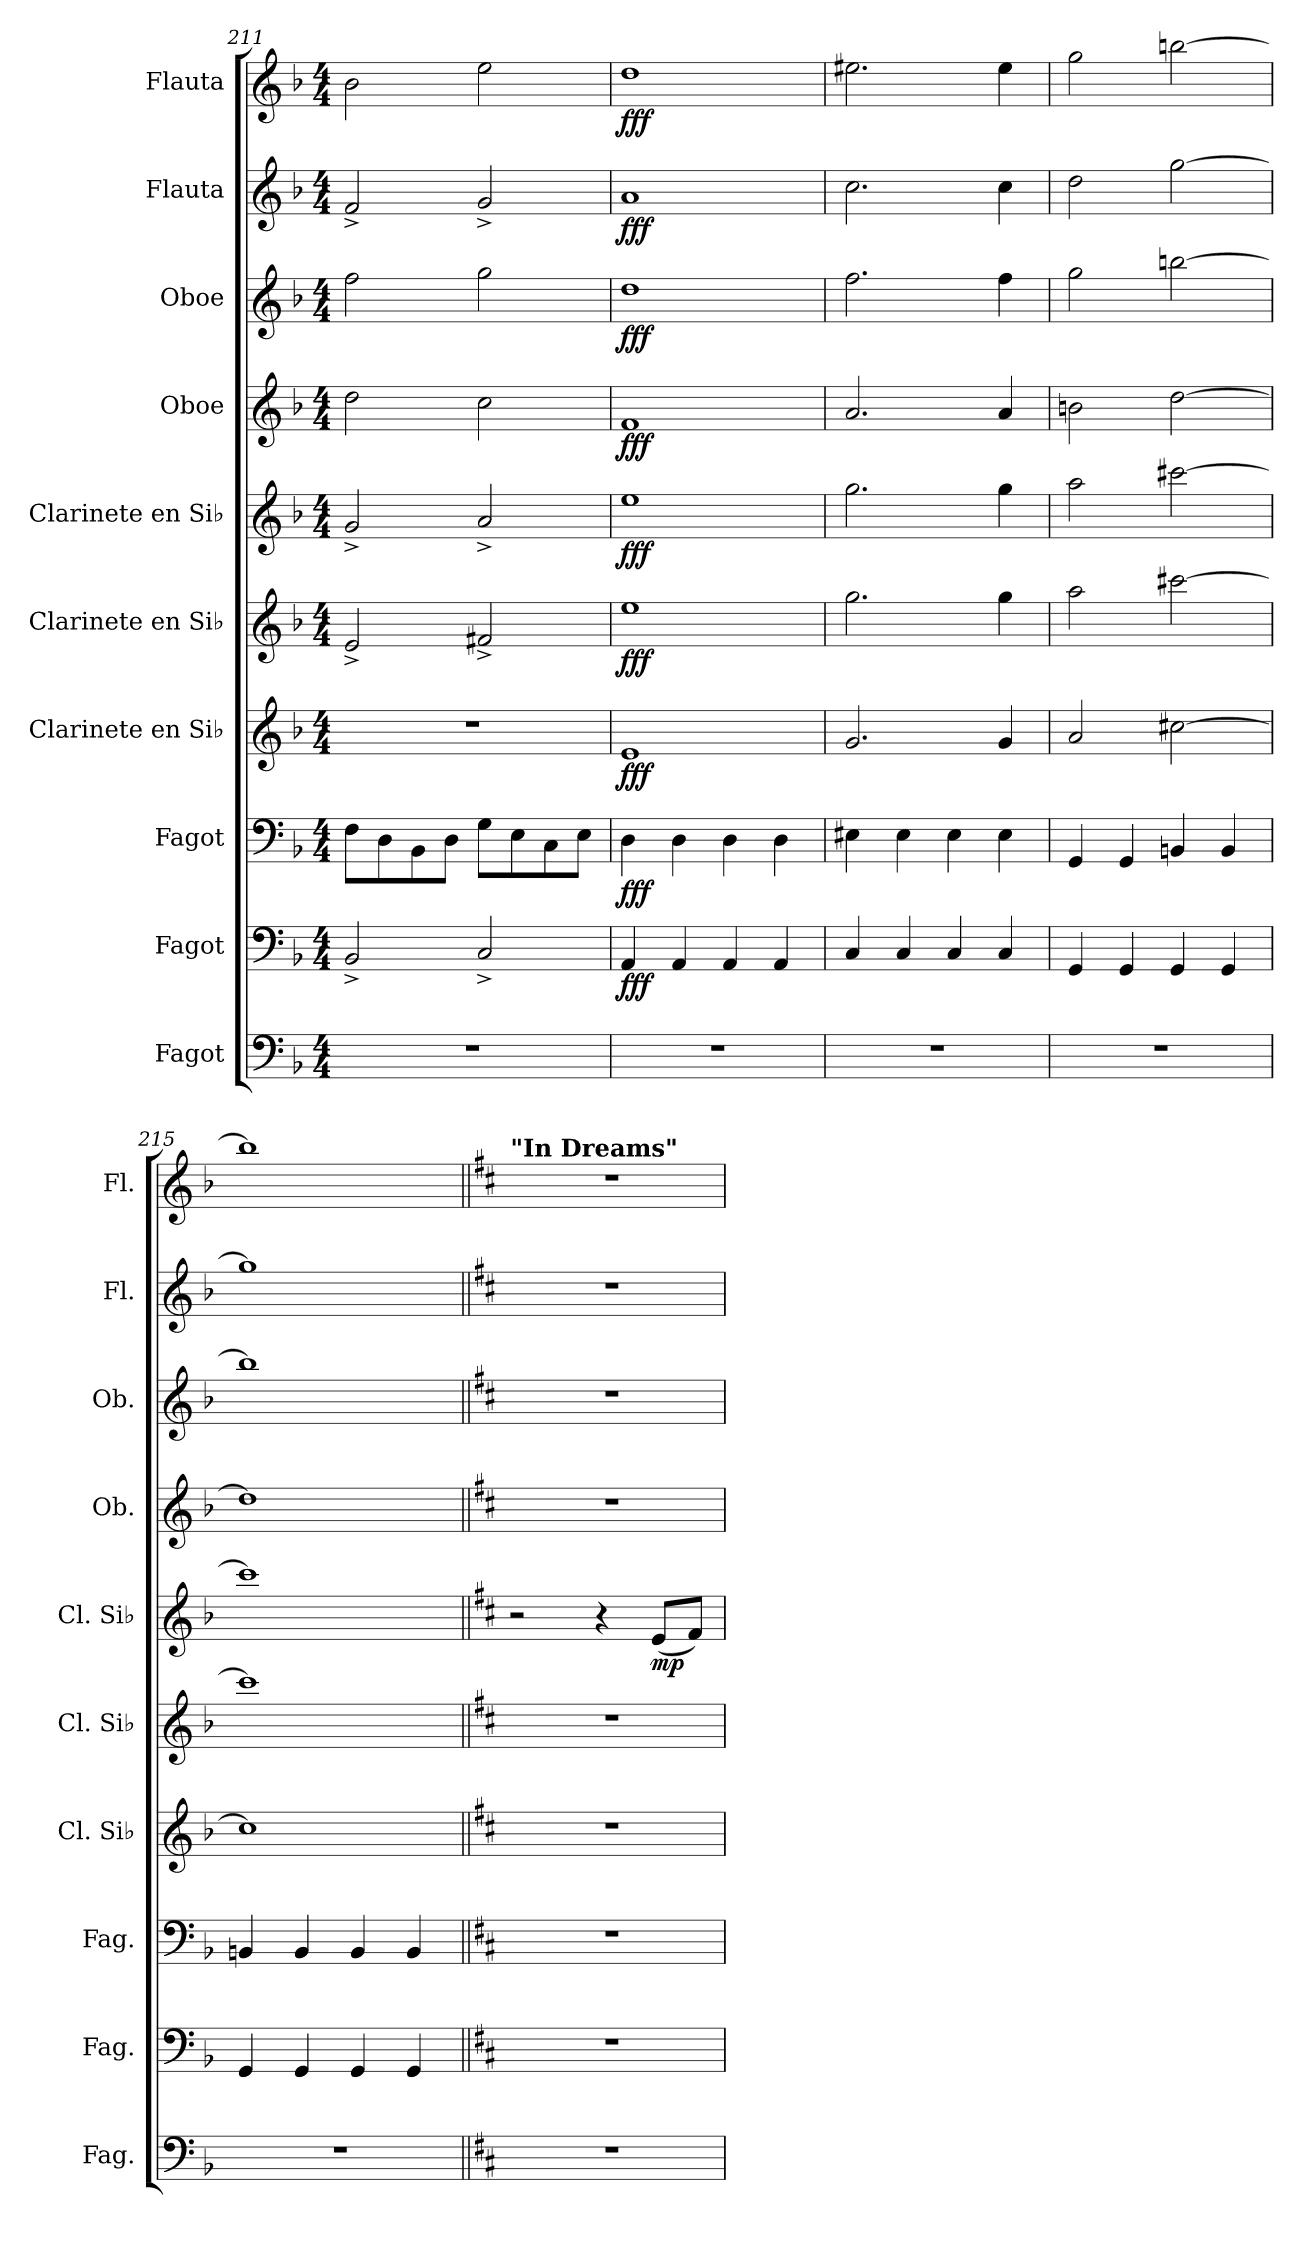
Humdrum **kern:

**kern	**kern	**dynam	**kern	**dynam	**kern	**dynam	**kern	**dynam	**kern	**dynam	**kern	**dynam	**kern	**dynam	**kern	**dynam	**kern	**dynam
*part10	*part9	*part9	*part8	*part8	*part7	*part7	*part6	*part6	*part5	*part5	*part4	*part4	*part3	*part3	*part2	*part2	*part1	*part1
*staff10	*staff9	*staff9	*staff8	*staff8	*staff7	*staff7	*staff6	*staff6	*staff5	*staff5	*staff4	*staff4	*staff3	*staff3	*staff2	*staff2	*staff1	*staff1
*I"Fagot	*I"Fagot	*	*I"Fagot	*	*I"Clarinete en Si♭	*	*I"Clarinete en Si♭	*	*I"Clarinete en Si♭	*	*I"Oboe	*	*I"Oboe	*	*I"Flauta	*	*I"Flauta	*
*I'Fag.	*I'Fag.	*	*I'Fag.	*	*I'Cl. Si♭	*	*I'Cl. Si♭	*	*I'Cl. Si♭	*	*I'Ob.	*	*I'Ob.	*	*I'Fl.	*	*I'Fl.	*
*clefF4	*clefF4	*	*clefF4	*	*clefG2	*	*clefG2	*	*clefG2	*	*clefG2	*	*clefG2	*	*clefG2	*	*clefG2	*
*	*	*	*	*	*ITrd1c2	*	*ITrd1c2	*	*ITrd1c2	*	*	*	*	*	*	*	*	*
*k[b-]	*k[b-]	*	*k[b-]	*	*k[b-e-a-]	*	*k[b-e-a-]	*	*k[b-e-a-]	*	*k[b-]	*	*k[b-]	*	*k[b-]	*	*k[b-]	*
*M4/4	*M4/4	*	*M4/4	*	*M4/4	*	*M4/4	*	*M4/4	*	*M4/4	*	*M4/4	*	*M4/4	*	*M4/4	*
=211	=211	=211	=211	=211	=211	=211	=211	=211	=211	=211	=211	=211	=211	=211	=211	=211	=211	=211
1r	2BB-^/	.	8F\L	.	1r	.	2d^/	.	2f^/	.	2dd\	.	2ff\	.	2f^/	.	2b-\	.
.	.	.	8D\	.	.	.	.	.	.	.	.	.	.	.	.	.	.	.
.	.	.	8BB-\	.	.	.	.	.	.	.	.	.	.	.	.	.	.	.
.	.	.	8D\J	.	.	.	.	.	.	.	.	.	.	.	.	.	.	.
.	2C^/	.	8G\L	.	.	.	2en^/	.	2g^/	.	2cc\	.	2gg\	.	2g^/	.	2ee\	.
.	.	.	8E\	.	.	.	.	.	.	.	.	.	.	.	.	.	.	.
.	.	.	8C\	.	.	.	.	.	.	.	.	.	.	.	.	.	.	.
.	.	.	8E\J	.	.	.	.	.	.	.	.	.	.	.	.	.	.	.
=212	=212	=212	=212	=212	=212	=212	=212	=212	=212	=212	=212	=212	=212	=212	=212	=212	=212	=212
!	!	!LO:DY:b	!	!LO:DY:b	!	!LO:DY:b	!	!LO:DY:b	!	!LO:DY:b	!	!LO:DY:b	!	!LO:DY:b	!	!LO:DY:b	!	!LO:DY:b
1r	4AA/	fff	4D\	fff	1d	fff	1dd	fff	1dd	fff	1f	fff	1dd	fff	1a	fff	1dd	fff
.	4AA/	.	4D\	.	.	.	.	.	.	.	.	.	.	.	.	.	.	.
.	4AA/	.	4D\	.	.	.	.	.	.	.	.	.	.	.	.	.	.	.
.	4AA/	.	4D\	.	.	.	.	.	.	.	.	.	.	.	.	.	.	.
=213	=213	=213	=213	=213	=213	=213	=213	=213	=213	=213	=213	=213	=213	=213	=213	=213	=213	=213
1r	4C/	.	4E#X\	.	2.f/	.	2.ff\	.	2.ff\	.	2.a/	.	2.ff\	.	2.cc\	.	2.ee#X\	.
.	4C/	.	4E#\	.	.	.	.	.	.	.	.	.	.	.	.	.	.	.
.	4C/	.	4E#\	.	.	.	.	.	.	.	.	.	.	.	.	.	.	.
.	4C/	.	4E#\	.	4f/	.	4ff\	.	4ff\	.	4a/	.	4ff\	.	4cc\	.	4ee#\	.
=214	=214	=214	=214	=214	=214	=214	=214	=214	=214	=214	=214	=214	=214	=214	=214	=214	=214	=214
1r	4GG/	.	4GG/	.	2g/	.	2gg\	.	2gg\	.	2bn\	.	2gg\	.	2dd\	.	2gg\	.
.	4GG/	.	4GG/	.	.	.	.	.	.	.	.	.	.	.	.	.	.	.
.	4GG/	.	4BBn/	.	[2bn\	.	[2bbn\	.	[2bbn\	.	[2dd\	.	[2bbn\	.	[2gg\	.	[2bbn\	.
.	4GG/	.	4BB/	.	.	.	.	.	.	.	.	.	.	.	.	.	.	.
=215	=215	=215	=215	=215	=215	=215	=215	=215	=215	=215	=215	=215	=215	=215	=215	=215	=215	=215
1r	4GG/	.	4BBn/	.	1b]	.	1bb]	.	1bb]	.	1dd]	.	1bb]	.	1gg]	.	1bb]	.
.	4GG/	.	4BB/	.	.	.	.	.	.	.	.	.	.	.	.	.	.	.
.	4GG/	.	4BB/	.	.	.	.	.	.	.	.	.	.	.	.	.	.	.
.	4GG/	.	4BBZ/	.	.	.	.	.	.	.	.	.	.	.	.	.	.	.
!!LO:PB:g=z
=216||	=216||	=216||	=216||	=216||	=216||	=216||	=216||	=216||	=216||	=216||	=216||	=216||	=216||	=216||	=216||	=216||	=216||	=216||
*k[f#c#]	*k[f#c#]	*	*k[f#c#]	*	*k[]	*	*k[]	*	*k[]	*	*k[f#c#]	*	*k[f#c#]	*	*k[f#c#]	*	*k[f#c#]	*
*	*	*	*	*	*	*	*	*	*	*	*	*	*	*	*	*	*MM80	*
!	!	!	!	!	!	!	!	!	!	!	!	!	!	!	!	!	!LO:TX:a:B:t="In Dreams"	!
1r	1r	.	1r	.	1r	.	1r	.	2r	.	1r	.	1r	.	1r	.	1r	.
.	.	.	.	.	.	.	.	.	4r	.	.	.	.	.	.	.	.	.
!	!	!	!	!	!	!	!	!	!	!LO:DY:b	!	!	!	!	!	!	!	!
.	.	.	.	.	.	.	.	.	(8d/L	mp	.	.	.	.	.	.	.	.
.	.	.	.	.	.	.	.	.	8e/J)	.	.	.	.	.	.	.	.	.
=	=	=	=	=	=	=	=	=	=	=	=	=	=	=	=	=	=	=
*-	*-	*-	*-	*-	*-	*-	*-	*-	*-	*-	*-	*-	*-	*-	*-	*-	*-	*-
